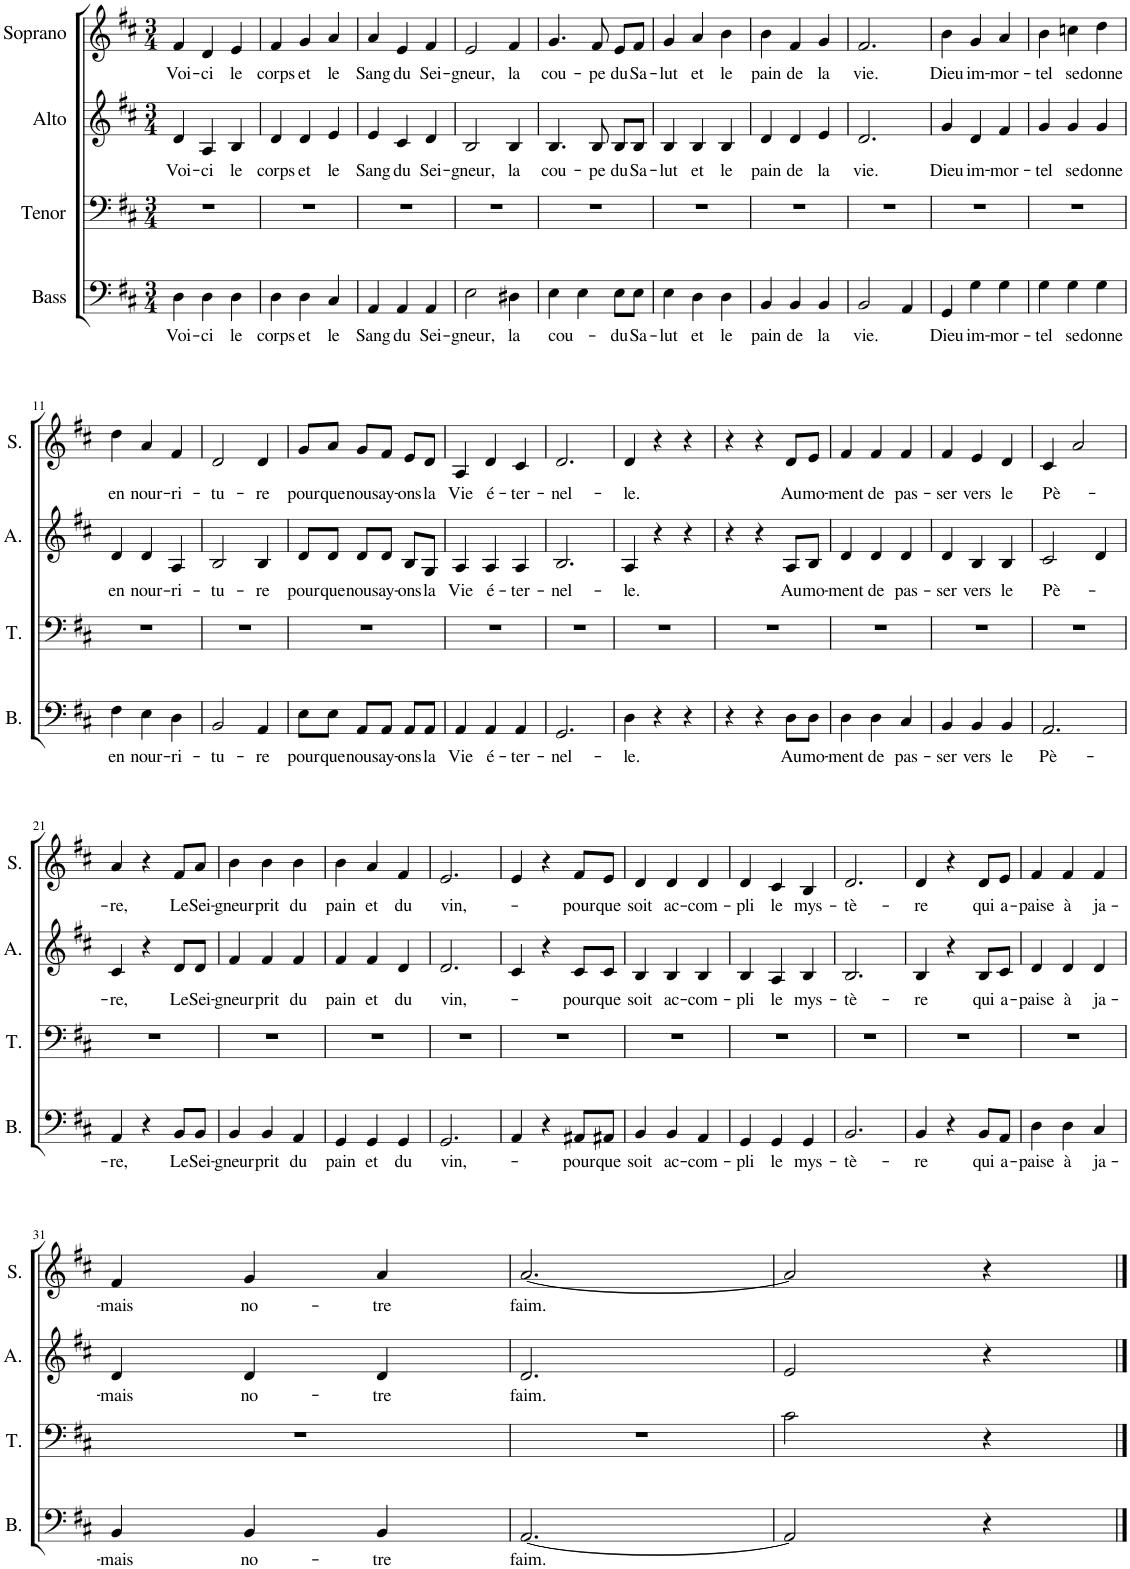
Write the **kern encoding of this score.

**kern	**text	**kern	**kern	**text	**kern	**text
*part4	*part4	*part3	*part2	*part2	*part1	*part1
*staff4	*staff4	*staff3	*staff2	*staff2	*staff1	*staff1
*I"Bass	*	*I"Tenor	*I"Alto	*	*I"Soprano	*
*I'B.	*	*I'T.	*I'A.	*	*I'S.	*
*clefF4	*	*clefF4	*clefG2	*	*clefG2	*
*k[f#c#]	*	*k[f#c#]	*k[f#c#]	*	*k[f#c#]	*
*M3/4	*	*M3/4	*M3/4	*	*M3/4	*
=1	=1	=1	=1	=1	=1	=1
!	!LO:LY:b	!	!	!LO:LY:b	!	!LO:LY:b
4D\	Voi-	2.r	4d/	Voi-	4f#/	Voi-
!	!LO:LY:b	!	!	!LO:LY:b	!	!LO:LY:b
4D\	-ci	.	4A/	-ci	4d/	-ci
!	!LO:LY:b	!	!	!LO:LY:b	!	!LO:LY:b
4D\	le	.	4B/	le	4e/	le
=2	=2	=2	=2	=2	=2	=2
!	!LO:LY:b	!	!	!LO:LY:b	!	!LO:LY:b
4D\	corps	2.r	4d/	corps	4f#/	corps
!	!LO:LY:b	!	!	!LO:LY:b	!	!LO:LY:b
4D\	et	.	4d/	et	4g/	et
!	!LO:LY:b	!	!	!LO:LY:b	!	!LO:LY:b
4C#/	le	.	4e/	le	4a/	le
=3	=3	=3	=3	=3	=3	=3
!	!LO:LY:b	!	!	!LO:LY:b	!	!LO:LY:b
4AA/	Sang	2.r	4e/	Sang	4a/	Sang
!	!LO:LY:b	!	!	!LO:LY:b	!	!LO:LY:b
4AA/	du	.	4c#/	du	4e/	du
!	!LO:LY:b	!	!	!LO:LY:b	!	!LO:LY:b
4AA/	Sei-	.	4d/	Sei-	4f#/	Sei-
=4	=4	=4	=4	=4	=4	=4
!	!LO:LY:b	!	!	!LO:LY:b	!	!LO:LY:b
2E\	-gneur,	2.r	2B/	-gneur,	2e/	-gneur,
!	!LO:LY:b	!	!	!LO:LY:b	!	!LO:LY:b
4D#X\	la	.	4B/	la	4f#/	la
=5	=5	=5	=5	=5	=5	=5
!	!LO:LY:b	!	!	!LO:LY:b	!	!LO:LY:b
4E\	cou-	2.r	4.B/	cou-	4.g/	cou-
4E\	.	.	.	.	.	.
!	!	!	!	!LO:LY:b	!	!LO:LY:b
.	.	.	8B/	-pe	8f#/	-pe
!	!LO:LY:b	!	!	!LO:LY:b	!	!LO:LY:b
8E\L	du	.	8B/L	du	8e/L	du
!	!LO:LY:b	!	!	!LO:LY:b	!	!LO:LY:b
8E\J	Sa-	.	8B/J	Sa-	8f#/J	Sa-
=6	=6	=6	=6	=6	=6	=6
!	!LO:LY:b	!	!	!LO:LY:b	!	!LO:LY:b
4E\	-lut	2.r	4B/	-lut	4g/	-lut
!	!LO:LY:b	!	!	!LO:LY:b	!	!LO:LY:b
4D\	et	.	4B/	et	4a/	et
!	!LO:LY:b	!	!	!LO:LY:b	!	!LO:LY:b
4D\	le	.	4B/	le	4b\	le
=7	=7	=7	=7	=7	=7	=7
!	!LO:LY:b	!	!	!LO:LY:b	!	!LO:LY:b
4BB/	pain	2.r	4d/	pain	4b\	pain
!	!LO:LY:b	!	!	!LO:LY:b	!	!LO:LY:b
4BB/	de	.	4d/	de	4f#/	de
!	!LO:LY:b	!	!	!LO:LY:b	!	!LO:LY:b
4BB/	la	.	4e/	la	4g/	la
=8	=8	=8	=8	=8	=8	=8
!	!LO:LY:b	!	!	!LO:LY:b	!	!LO:LY:b
2BB/	vie.	2.r	2.d/	vie.	2.f#/	vie.
4AA/	.	.	.	.	.	.
=9	=9	=9	=9	=9	=9	=9
!	!LO:LY:b	!	!	!LO:LY:b	!	!LO:LY:b
4GG/	Dieu	2.r	4g/	Dieu	4b\	Dieu
!	!LO:LY:b	!	!	!LO:LY:b	!	!LO:LY:b
4G\	im-	.	4d/	im-	4g/	im-
!	!LO:LY:b	!	!	!LO:LY:b	!	!LO:LY:b
4G\	-mor-	.	4f#/	-mor-	4a/	-mor-
=10	=10	=10	=10	=10	=10	=10
!	!LO:LY:b	!	!	!LO:LY:b	!	!LO:LY:b
4G\	-tel	2.r	4g/	-tel	4b\	-tel
!	!LO:LY:b	!	!	!LO:LY:b	!	!LO:LY:b
4G\	se	.	4g/	se	4ccn\	se
!	!LO:LY:b	!	!	!LO:LY:b	!	!LO:LY:b
4G\	donne	.	4g/	donne	4dd\	donne
!!LO:LB:g=z
=11	=11	=11	=11	=11	=11	=11
!	!LO:LY:b	!	!	!LO:LY:b	!	!LO:LY:b
4F#\	en	2.r	4d/	en	4dd\	en
!	!LO:LY:b	!	!	!LO:LY:b	!	!LO:LY:b
4E\	nour-	.	4d/	nour-	4a/	nour-
!	!LO:LY:b	!	!	!LO:LY:b	!	!LO:LY:b
4D\	-ri-	.	4A/	-ri-	4f#/	-ri-
=12	=12	=12	=12	=12	=12	=12
!	!LO:LY:b	!	!	!LO:LY:b	!	!LO:LY:b
2BB/	-tu-	2.r	2B/	-tu-	2d/	-tu-
!	!LO:LY:b	!	!	!LO:LY:b	!	!LO:LY:b
4AA/	-re	.	4B/	-re	4d/	-re
=13	=13	=13	=13	=13	=13	=13
!	!LO:LY:b	!	!	!LO:LY:b	!	!LO:LY:b
8E\L	pour	2.r	8d/L	pour	8g/L	pour
!	!LO:LY:b	!	!	!LO:LY:b	!	!LO:LY:b
8E\J	que	.	8d/J	que	8a/J	que
!	!LO:LY:b	!	!	!LO:LY:b	!	!LO:LY:b
8AA/L	nous	.	8d/L	nous	8g/L	nous
!	!LO:LY:b	!	!	!LO:LY:b	!	!LO:LY:b
8AA/J	ay-	.	8d/J	ay-	8f#/J	ay-
!	!LO:LY:b	!	!	!LO:LY:b	!	!LO:LY:b
8AA/L	-ons	.	8B/L	-ons	8e/L	-ons
!	!LO:LY:b	!	!	!LO:LY:b	!	!LO:LY:b
8AA/J	la	.	8G/J	la	8d/J	la
=14	=14	=14	=14	=14	=14	=14
!	!LO:LY:b	!	!	!LO:LY:b	!	!LO:LY:b
4AA/	Vie	2.r	4A/	Vie	4A/	Vie
!	!LO:LY:b	!	!	!LO:LY:b	!	!LO:LY:b
4AA/	é-	.	4A/	é-	4d/	é-
!	!LO:LY:b	!	!	!LO:LY:b	!	!LO:LY:b
4AA/	-ter-	.	4A/	-ter-	4c#/	-ter-
=15	=15	=15	=15	=15	=15	=15
!	!LO:LY:b	!	!	!LO:LY:b	!	!LO:LY:b
2.GG/	-nel-	2.r	2.B/	-nel-	2.d/	-nel-
=16	=16	=16	=16	=16	=16	=16
!	!LO:LY:b	!	!	!LO:LY:b	!	!LO:LY:b
4D\	-le.	2.r	4A/	-le.	4d/	-le.
4r	.	.	4r	.	4r	.
4r	.	.	4r	.	4r	.
=17	=17	=17	=17	=17	=17	=17
4r	.	2.r	4r	.	4r	.
4r	.	.	4r	.	4r	.
!	!LO:LY:b	!	!	!LO:LY:b	!	!LO:LY:b
8D\L	Au	.	8A/L	Au	8d/L	Au
!	!LO:LY:b	!	!	!LO:LY:b	!	!LO:LY:b
8D\J	mo-	.	8B/J	mo-	8e/J	mo-
=18	=18	=18	=18	=18	=18	=18
!	!LO:LY:b	!	!	!LO:LY:b	!	!LO:LY:b
4D\	-ment	2.r	4d/	-ment	4f#/	-ment
!	!LO:LY:b	!	!	!LO:LY:b	!	!LO:LY:b
4D\	de	.	4d/	de	4f#/	de
!	!LO:LY:b	!	!	!LO:LY:b	!	!LO:LY:b
4C#/	pas-	.	4d/	pas-	4f#/	pas-
=19	=19	=19	=19	=19	=19	=19
!	!LO:LY:b	!	!	!LO:LY:b	!	!LO:LY:b
4BB/	-ser	2.r	4d/	-ser	4f#/	-ser
!	!LO:LY:b	!	!	!LO:LY:b	!	!LO:LY:b
4BB/	vers	.	4B/	vers	4e/	vers
!	!LO:LY:b	!	!	!LO:LY:b	!	!LO:LY:b
4BB/	le	.	4B/	le	4d/	le
=20	=20	=20	=20	=20	=20	=20
!	!LO:LY:b	!	!	!LO:LY:b	!	!LO:LY:b
2.AA/	Pè-	2.r	2c#/	Pè-	4c#/	Pè-
.	.	.	.	.	2a/	.
.	.	.	4d/	.	.	.
!!LO:LB:g=z
=21	=21	=21	=21	=21	=21	=21
!	!LO:LY:b	!	!	!LO:LY:b	!	!LO:LY:b
4AA/	-re,	2.r	4c#/	-re,	4a/	-re,
4r	.	.	4r	.	4r	.
!	!LO:LY:b	!	!	!LO:LY:b	!	!LO:LY:b
8BB/L	Le	.	8d/L	Le	8f#/L	Le
!	!LO:LY:b	!	!	!LO:LY:b	!	!LO:LY:b
8BB/J	Sei-	.	8d/J	Sei-	8a/J	Sei-
=22	=22	=22	=22	=22	=22	=22
!	!LO:LY:b	!	!	!LO:LY:b	!	!LO:LY:b
4BB/	-gneur	2.r	4f#/	-gneur	4b\	-gneur
!	!LO:LY:b	!	!	!LO:LY:b	!	!LO:LY:b
4BB/	prit	.	4f#/	prit	4b\	prit
!	!LO:LY:b	!	!	!LO:LY:b	!	!LO:LY:b
4AA/	du	.	4f#/	du	4b\	du
=23	=23	=23	=23	=23	=23	=23
!	!LO:LY:b	!	!	!LO:LY:b	!	!LO:LY:b
4GG/	pain	2.r	4f#/	pain	4b\	pain
!	!LO:LY:b	!	!	!LO:LY:b	!	!LO:LY:b
4GG/	et	.	4f#/	et	4a/	et
!	!LO:LY:b	!	!	!LO:LY:b	!	!LO:LY:b
4GG/	du	.	4d/	du	4f#/	du
=24	=24	=24	=24	=24	=24	=24
!	!LO:LY:b	!	!	!LO:LY:b	!	!LO:LY:b
2.GG/	vin,-	2.r	2.d/	vin,-	2.e/	vin,-
=25	=25	=25	=25	=25	=25	=25
4AA/	.	2.r	4c#/	.	4e/	.
4r	.	.	4r	.	4r	.
!	!LO:LY:b	!	!	!LO:LY:b	!	!LO:LY:b
8AA#X/L	-pour	.	8c#/L	-pour	8f#/L	-pour
!	!LO:LY:b	!	!	!LO:LY:b	!	!LO:LY:b
8AA#X/J	que	.	8c#/J	que	8e/J	que
=26	=26	=26	=26	=26	=26	=26
!	!LO:LY:b	!	!	!LO:LY:b	!	!LO:LY:b
4BB/	soit	2.r	4B/	soit	4d/	soit
!	!LO:LY:b	!	!	!LO:LY:b	!	!LO:LY:b
4BB/	ac-	.	4B/	ac-	4d/	ac-
!	!LO:LY:b	!	!	!LO:LY:b	!	!LO:LY:b
4AA/	-com-	.	4B/	-com-	4d/	-com-
=27	=27	=27	=27	=27	=27	=27
!	!LO:LY:b	!	!	!LO:LY:b	!	!LO:LY:b
4GG/	-pli	2.r	4B/	-pli	4d/	-pli
!	!LO:LY:b	!	!	!LO:LY:b	!	!LO:LY:b
4GG/	le	.	4A/	le	4c#/	le
!	!LO:LY:b	!	!	!LO:LY:b	!	!LO:LY:b
4GG/	mys-	.	4B/	mys-	4B/	mys-
=28	=28	=28	=28	=28	=28	=28
!	!LO:LY:b	!	!	!LO:LY:b	!	!LO:LY:b
2.BB/	-tè-	2.r	2.B/	-tè-	2.d/	-tè-
=29	=29	=29	=29	=29	=29	=29
!	!LO:LY:b	!	!	!LO:LY:b	!	!LO:LY:b
4BB/	-re	2.r	4B/	-re	4d/	-re
4r	.	.	4r	.	4r	.
!	!LO:LY:b	!	!	!LO:LY:b	!	!LO:LY:b
8BB/L	qui	.	8B/L	qui	8d/L	qui
!	!LO:LY:b	!	!	!LO:LY:b	!	!LO:LY:b
8AA/J	a-	.	8c#/J	a-	8e/J	a-
=30	=30	=30	=30	=30	=30	=30
!	!LO:LY:b	!	!	!LO:LY:b	!	!LO:LY:b
4D\	-paise	2.r	4d/	-paise	4f#/	-paise
!	!LO:LY:b	!	!	!LO:LY:b	!	!LO:LY:b
4D\	à	.	4d/	à	4f#/	à
!	!LO:LY:b	!	!	!LO:LY:b	!	!LO:LY:b
4C#/	ja-	.	4d/	ja-	4f#/	ja-
!!LO:LB:g=z
=31	=31	=31	=31	=31	=31	=31
!	!LO:LY:b	!	!	!LO:LY:b	!	!LO:LY:b
4BB/	-mais	2.r	4d/	-mais	4f#/	-mais
!	!LO:LY:b	!	!	!LO:LY:b	!	!LO:LY:b
4BB/	no-	.	4d/	no-	4g/	no-
!	!LO:LY:b	!	!	!LO:LY:b	!	!LO:LY:b
4BB/	-tre	.	4d/	-tre	4a/	-tre
=32	=32	=32	=32	=32	=32	=32
!	!LO:LY:b	!	!	!LO:LY:b	!	!LO:LY:b
[2.AA/	faim.	2.r	2.d/	faim.	[2.a/	faim.
=33	=33	=33	=33	=33	=33	=33
2AA/]	.	2c#\	2e/	.	2a/]	.
4r	.	4r	4r	.	4r	.
==	==	==	==	==	==	==
*-	*-	*-	*-	*-	*-	*-
